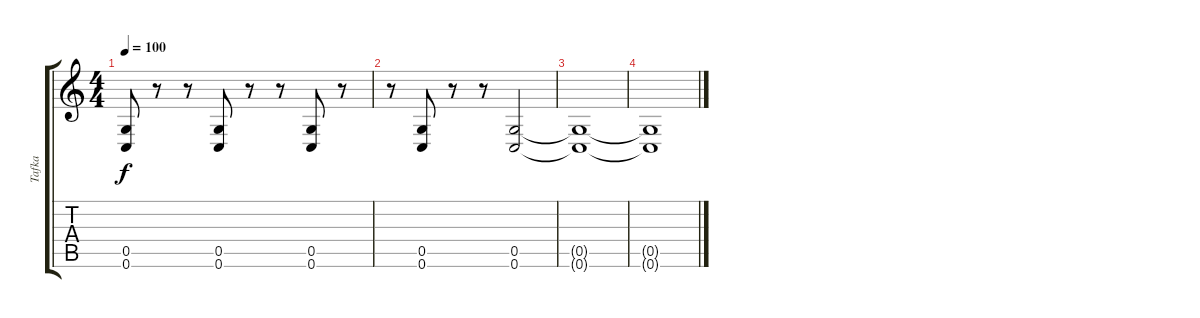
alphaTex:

\track ("Tafka" "Tafka") {instrument distortionguitar}
\staff {score tabs}
\tuning (D4 A3 F3 C3 G2 C2) {hide}
\ts (4 4)
\tempo 100
\clef g2
\ks c
(0.5 0.6).8{dy f} r.8 r.8 (0.5 0.6).8 r.8 r.8 (0.5 0.6).8 r.8 |
r.8 (0.5 0.6).8 r.8 r.8 (0.5 0.6).2 |
(0.5{t} 0.6{t}).1 |
(0.5{t} 0.6{t}).1
